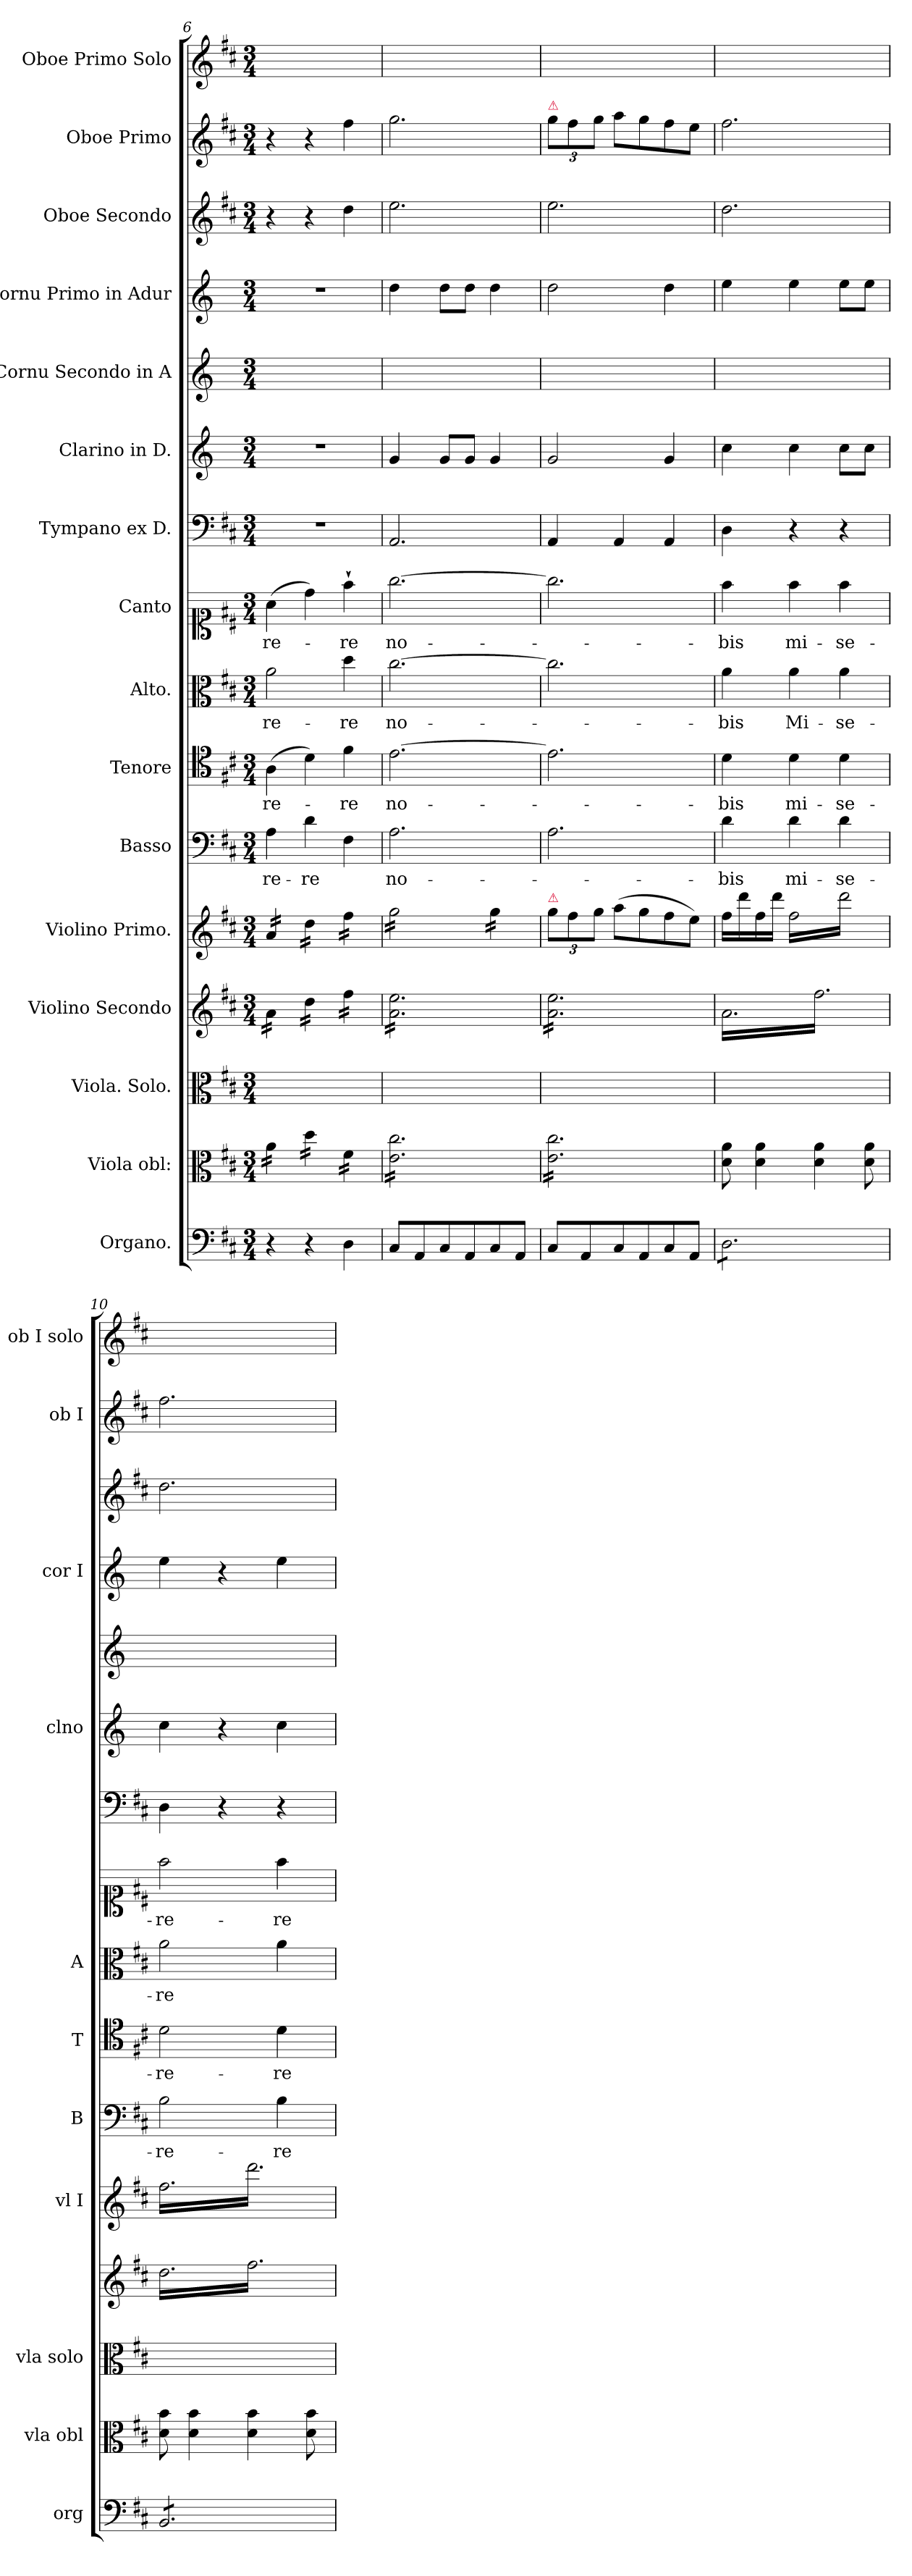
**kern	**kern	**kern	**kern	**kern	**kern	**text	**kern	**text	**kern	**text	**kern	**text	**kern	**kern	**kern	**kern	**kern	**kern	**kern
*part16	*part15	*part14	*part13	*part12	*part11	*part11	*part10	*part10	*part9	*part9	*part8	*part8	*part7	*part6	*part5	*part4	*part3	*part2	*part1
*staff16	*staff15	*staff14	*staff13	*staff12	*staff11	*staff11	*staff10	*staff10	*staff9	*staff9	*staff8	*staff8	*staff7	*staff6	*staff5	*staff4	*staff3	*staff2	*staff1
*I"Organo.	*I"Viola obl:	*I"Viola. Solo.	*I"Violino Secondo	*I"Violino Primo.	*I"Basso	*	*I"Tenore	*	*I"Alto.	*	*I"Canto	*	*I"Tympano ex D.	*I"Clarino in D.	*I"Cornu Secondo in A	*I"Cornu Primo in Adur	*I"Oboe Secondo	*I"Oboe Primo	*I"Oboe Primo Solo
*I'org	*I'vla obl	*I'vla solo	*	*I'vl I	*I'B	*	*I'T	*	*I'A	*	*	*	*	*I'clno	*	*I'cor I	*	*I'ob I	*I'ob I solo
*clefF4	*clefC3	*clefC3	*clefG2	*clefG2	*clefF4	*	*clefC4	*	*clefC3	*	*clefC1	*	*clefF4	*clefG2	*clefG2	*clefG2	*clefG2	*clefG2	*clefG2
*	*	*	*	*	*	*	*	*	*	*	*	*	*	*ITrd-1c-2	*ITrd-1c-2	*ITrd-1c-2	*	*	*
*k[f#c#]	*k[f#c#]	*k[f#c#]	*k[f#c#]	*k[f#c#]	*k[f#c#]	*	*k[f#c#]	*	*k[f#c#]	*	*k[f#c#]	*	*k[f#c#]	*k[f#c#]	*k[f#c#]	*k[f#c#]	*k[f#c#]	*k[f#c#]	*k[f#c#]
*D:	*D:	*D:	*D:	*D:	*D:	*	*D:	*	*D:	*	*D:	*	*D:	*	*	*	*D:	*D:	*D:
*M3/4	*M3/4	*M3/4	*M3/4	*M3/4	*M3/4	*	*M3/4	*	*M3/4	*	*M3/4	*	*M3/4	*M3/4	*M3/4	*M3/4	*M3/4	*M3/4	*M3/4
=6	=6	=6	=6	=6	=6	=6	=6	=6	=6	=6	=6	=6	=6	=6	=6	=6	=6	=6	=6
*	*tremolo	*	*	*	*	*	*	*	*	*	*	*	*	*	*	*	*	*	*
*	*	*	*tremolo	*	*	*	*	*	*	*	*	*	*	*	*	*	*	*	*
*	*	*	*	*tremolo	*	*	*	*	*	*	*	*	*	*	*	*	*	*	*
4r	16a\LL	2.ryy	16a\LL	16a/LL	4A\	-re-	(4A\	-re-	2a\	-re-	(4a\	-re-	2.r	2.r	2.ryy	2.r	4r	4r	2.ryy
.	16a\	.	16a\	16a/	.	.	.	.	.	.	.	.	.	.	.	.	.	.	.
.	16a\	.	16a\	16a/	.	.	.	.	.	.	.	.	.	.	.	.	.	.	.
.	16a\JJ	.	16a\JJ	16a/JJ	.	.	.	.	.	.	.	.	.	.	.	.	.	.	.
4r	16dd\LL	.	16dd\LL	16dd\LL	4d\	-re	4d\)	.	.	.	4dd\)	.	.	.	.	.	4r	4r	.
.	16dd\	.	16dd\	16dd\	.	.	.	.	.	.	.	.	.	.	.	.	.	.	.
.	16dd\	.	16dd\	16dd\	.	.	.	.	.	.	.	.	.	.	.	.	.	.	.
.	16dd\JJ	.	16dd\JJ	16dd\JJ	.	.	.	.	.	.	.	.	.	.	.	.	.	.	.
4D\	16f#\LL	.	16ff#\LL	16ff#\LL	4F#\	.	4f#\	-re	4dd\	-re	4ff#`\	-re	.	.	.	.	4dd\	4ff#\	.
.	16f#\	.	16ff#\	16ff#\	.	.	.	.	.	.	.	.	.	.	.	.	.	.	.
.	16f#\	.	16ff#\	16ff#\	.	.	.	.	.	.	.	.	.	.	.	.	.	.	.
.	16f#\JJ	.	16ff#\JJ	16ff#\JJ	.	.	.	.	.	.	.	.	.	.	.	.	.	.	.
=7	=7	=7	=7	=7	=7	=7	=7	=7	=7	=7	=7	=7	=7	=7	=7	=7	=7	=7	=7
8C#/L	16e\ 16cc#\LL	2.ryy	16a\ 16ee\LL	16gg\LL	2.A\	no-	[2.e\	no-	[2.cc#\	no-	[2.gg\	no-	2.AA/	4a/	2.ryy	4ee\	2.ee\	2.gg\	2.ryy
.	16e\ 16cc#\	.	16a\ 16ee\	16gg\	.	.	.	.	.	.	.	.	.	.	.	.	.	.	.
8AA/	16e\ 16cc#\	.	16a\ 16ee\	16gg\	.	.	.	.	.	.	.	.	.	.	.	.	.	.	.
.	16e\ 16cc#\	.	16a\ 16ee\	16gg\	.	.	.	.	.	.	.	.	.	.	.	.	.	.	.
8C#/	16e\ 16cc#\	.	16a\ 16ee\	16gg\	.	.	.	.	.	.	.	.	.	8a/L	.	8ee\L	.	.	.
.	16e\ 16cc#\	.	16a\ 16ee\	16gg\	.	.	.	.	.	.	.	.	.	.	.	.	.	.	.
8AA/	16e\ 16cc#\	.	16a\ 16ee\	16gg\	.	.	.	.	.	.	.	.	.	8a/J	.	8ee\J	.	.	.
.	16e\ 16cc#\	.	16a\ 16ee\	16gg\JJ	.	.	.	.	.	.	.	.	.	.	.	.	.	.	.
8C#/	16e\ 16cc#\	.	16a\ 16ee\	16gg\LL	.	.	.	.	.	.	.	.	.	4a/	.	4ee\	.	.	.
.	16e\ 16cc#\	.	16a\ 16ee\	16gg\	.	.	.	.	.	.	.	.	.	.	.	.	.	.	.
8AA/J	16e\ 16cc#\	.	16a\ 16ee\	16gg\	.	.	.	.	.	.	.	.	.	.	.	.	.	.	.
.	16e\ 16cc#\JJ	.	16a\ 16ee\JJ	16gg\JJ	.	.	.	.	.	.	.	.	.	.	.	.	.	.	.
*	*	*	*	*Xtremolo	*	*	*	*	*	*	*	*	*	*	*	*	*	*	*
=8	=8	=8	=8	=8	=8	=8	=8	=8	=8	=8	=8	=8	=8	=8	=8	=8	=8	=8	=8
!	!	!	!	!	!	!	!	!	!	!	!	!	!	!	!	!	!	!LO:TX:a:color=crimson:t=⚠	!
!	!	!	!	!LO:TX:a:color=crimson:t=⚠	!	!	!	!	!	!	!	!	!	!	!	!	!	!	!
8C#/L	16e\ 16cc#\LL	2.ryy	16a\ 16ee\LL	12gg\L	2.A\	.	2.e\]	.	2.cc#\]	.	2.gg\]	.	4AA/	2a/	2.ryy	2ee\	2.ee\	12gg\L	2.ryy
.	16e\ 16cc#\	.	16a\ 16ee\	.	.	.	.	.	.	.	.	.	.	.	.	.	.	.	.
.	.	.	.	12ff#\	.	.	.	.	.	.	.	.	.	.	.	.	.	12ff#\	.
8AA/	16e\ 16cc#\	.	16a\ 16ee\	.	.	.	.	.	.	.	.	.	.	.	.	.	.	.	.
.	.	.	.	12gg\J	.	.	.	.	.	.	.	.	.	.	.	.	.	12gg\J	.
.	16e\ 16cc#\	.	16a\ 16ee\	.	.	.	.	.	.	.	.	.	.	.	.	.	.	.	.
8C#/	16e\ 16cc#\	.	16a\ 16ee\	(8aa\L	.	.	.	.	.	.	.	.	4AA/	.	.	.	.	8aa\L	.
.	16e\ 16cc#\	.	16a\ 16ee\	.	.	.	.	.	.	.	.	.	.	.	.	.	.	.	.
8AA/	16e\ 16cc#\	.	16a\ 16ee\	8gg\	.	.	.	.	.	.	.	.	.	.	.	.	.	8gg\	.
.	16e\ 16cc#\	.	16a\ 16ee\	.	.	.	.	.	.	.	.	.	.	.	.	.	.	.	.
8C#/	16e\ 16cc#\	.	16a\ 16ee\	8ff#\	.	.	.	.	.	.	.	.	4AA/	4a/	.	4ee\	.	8ff#\	.
.	16e\ 16cc#\	.	16a\ 16ee\	.	.	.	.	.	.	.	.	.	.	.	.	.	.	.	.
8AA/J	16e\ 16cc#\	.	16a\ 16ee\	8ee\J)	.	.	.	.	.	.	.	.	.	.	.	.	.	8ee\J	.
.	16e\ 16cc#\JJ	.	16a\ 16ee\JJ	.	.	.	.	.	.	.	.	.	.	.	.	.	.	.	.
*	*Xtremolo	*	*	*	*	*	*	*	*	*	*	*	*	*	*	*	*	*	*
=9	=9	=9	=9	=9	=9	=9	=9	=9	=9	=9	=9	=9	=9	=9	=9	=9	=9	=9	=9
*tremolo	*	*	*	*	*	*	*	*	*	*	*	*	*	*	*	*	*	*	*
8D\L	8d\ 8a\	2.ryy	(16a\LL	16ff#\LL	4d\	-bis	4d\	-bis	4a\	-bis	4ff#\	-bis	4D\	4dd\	2.ryy	4ff#\	2.dd\	2.ff#\	2.ryy
.	.	.	16ff#\)	16ddd\	.	.	.	.	.	.	.	.	.	.	.	.	.	.	.
8D\	4d\ 4a\	.	16a\	16ff#\	.	.	.	.	.	.	.	.	.	.	.	.	.	.	.
.	.	.	16ff#\)	16ddd\JJ	.	.	.	.	.	.	.	.	.	.	.	.	.	.	.
*	*	*	*	*tremolo	*	*	*	*	*	*	*	*	*	*	*	*	*	*	*
8D\	.	.	16a\	16ff#\LL	4d\	mi-	4d\	mi-	4a\	Mi-	4ff#\	mi-	4r	4dd\	.	4ff#\	.	.	.
.	.	.	16ff#\)	16ddd\	.	.	.	.	.	.	.	.	.	.	.	.	.	.	.
8D\	4d\ 4a\	.	16a\	16ff#\	.	.	.	.	.	.	.	.	.	.	.	.	.	.	.
.	.	.	16ff#\)	16ddd\	.	.	.	.	.	.	.	.	.	.	.	.	.	.	.
8D\	.	.	16a\	16ff#\	4d\	-se-	4d\	-se-	4a\	-se-	4ff#\	-se-	4r	8dd\L	.	8ff#\L	.	.	.
.	.	.	16ff#\)	16ddd\	.	.	.	.	.	.	.	.	.	.	.	.	.	.	.
8D\J	8d\ 8a\	.	16a\	16ff#\	.	.	.	.	.	.	.	.	.	8dd\J	.	8ff#\J	.	.	.
.	.	.	16ff#\)JJ	16ddd\JJ	.	.	.	.	.	.	.	.	.	.	.	.	.	.	.
=10	=10	=10	=10	=10	=10	=10	=10	=10	=10	=10	=10	=10	=10	=10	=10	=10	=10	=10	=10
8BB/L	8d\ 8b\	2.ryy	(16dd\LL	16ff#\LL	2B\	-re-	2d\	-re-	2a\	-re	2ff#\	-re-	4D\	4dd\	2.ryy	4ff#\	2.dd\	2.ff#\	2.ryy
.	.	.	16ff#\)	16ddd\	.	.	.	.	.	.	.	.	.	.	.	.	.	.	.
8BB/	4d\ 4b\	.	16dd\	16ff#\	.	.	.	.	.	.	.	.	.	.	.	.	.	.	.
.	.	.	16ff#\)	16ddd\	.	.	.	.	.	.	.	.	.	.	.	.	.	.	.
8BB/	.	.	16dd\	16ff#\	.	.	.	.	.	.	.	.	4r	4r	.	4r	.	.	.
.	.	.	16ff#\)	16ddd\	.	.	.	.	.	.	.	.	.	.	.	.	.	.	.
8BB/	4d\ 4b\	.	16dd\	16ff#\	.	.	.	.	.	.	.	.	.	.	.	.	.	.	.
.	.	.	16ff#\)	16ddd\	.	.	.	.	.	.	.	.	.	.	.	.	.	.	.
8BB/	.	.	16dd\	16ff#\	4B\	-re	4d\	-re	4a\	.	4ff#\	-re	4r	4dd\	.	4ff#\	.	.	.
.	.	.	16ff#\)	16ddd\	.	.	.	.	.	.	.	.	.	.	.	.	.	.	.
8BB/J	8d\ 8b\	.	16dd\	16ff#\	.	.	.	.	.	.	.	.	.	.	.	.	.	.	.
*Xtremolo	*	*	*	*	*	*	*	*	*	*	*	*	*	*	*	*	*	*	*
.	.	.	16ff#\)JJ	16ddd\JJ	.	.	.	.	.	.	.	.	.	.	.	.	.	.	.
*	*	*	*	*Xtremolo	*	*	*	*	*	*	*	*	*	*	*	*	*	*	*
*	*	*	*Xtremolo	*	*	*	*	*	*	*	*	*	*	*	*	*	*	*	*
.	.	.	.	.	.	.	.	.	.	.	.	.	.	.	.	.	.	.	.
.	.	.	.	.	.	.	.	.	.	.	.	.	.	.	.	.	.	.	.
.	.	.	.	.	.	.	.	.	.	.	.	.	.	.	.	.	.	.	.
.	.	.	.	.	.	.	.	.	.	.	.	.	.	.	.	.	.	.	.
.	.	.	.	.	.	.	.	.	.	.	.	.	.	.	.	.	.	.	.
.	.	.	.	.	.	.	.	.	.	.	.	.	.	.	.	.	.	.	.
=	=	=	=	=	=	=	=	=	=	=	=	=	=	=	=	=	=	=	=
*-	*-	*-	*-	*-	*-	*-	*-	*-	*-	*-	*-	*-	*-	*-	*-	*-	*-	*-	*-
